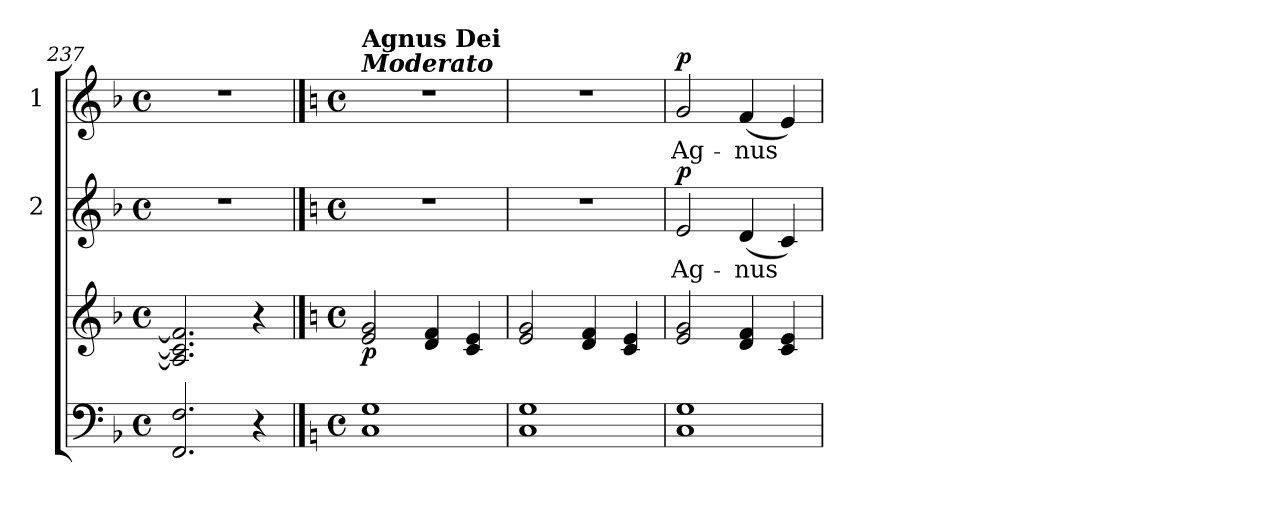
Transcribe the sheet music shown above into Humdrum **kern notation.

**kern	**kern	**dynam	**kern	**text	**dynam	**kern	**text	**dynam
*part3	*part3	*part3	*part2	*part2	*part2	*part1	*part1	*part1
*staff4	*staff3	*staff3/4	*staff2	*staff2	*staff2	*staff1	*staff1	*staff1
*	*	*	*I"2	*	*	*I"1	*	*
*clefF4	*clefG2	*	*clefG2	*	*	*clefG2	*	*
*k[b-]	*k[b-]	*	*k[b-]	*	*	*k[b-]	*	*
*F:	*F:	*	*F:	*	*	*F:	*	*
*M4/4	*M4/4	*	*M4/4	*	*	*M4/4	*	*
*met(c)	*met(c)	*	*met(c)	*	*	*met(c)	*	*
=237	=237	=237	=237	=237	=237	=237	=237	=237
2.FF/ 2.F/	2.A/] 2.c/] 2.f/]	.	1r	.	.	1r	.	.
4r	4r	.	.	.	.	.	.	.
!!LO:PB:g=z
==238	==238	==238	==238	==238	==238	==238	==238	==238
*k[]	*k[]	*	*k[]	*	*	*k[]	*	*
*C:	*C:	*	*C:	*	*	*C:	*	*
*M4/4	*M4/4	*	*M4/4	*	*	*M4/4	*	*
*met(c)	*met(c)	*	*met(c)	*	*	*met(c)	*	*
!	!	!	!	!	!	!LO:TX:a:Bi:t=Moderato	!	!
!	!	!	!	!	!	!LO:TX:a:B:t=Agnus Dei	!	!
!	!	!LO:DY:b	!	!	!	!	!	!
1C 1G	2e/ 2g/	p	1r	.	.	1r	.	.
.	4d/ 4f/	.	.	.	.	.	.	.
.	4c/ 4e/	.	.	.	.	.	.	.
=239	=239	=239	=239	=239	=239	=239	=239	=239
1C 1G	2e/ 2g/	.	1r	.	.	1r	.	.
.	4d/ 4f/	.	.	.	.	.	.	.
.	4c/ 4e/	.	.	.	.	.	.	.
=240	=240	=240	=240	=240	=240	=240	=240	=240
!	!	!	!	!LO:LY:b	!LO:DY:a	!	!LO:LY:b	!LO:DY:a
1C 1G	2e/ 2g/	.	2e/	Ag-	p	2g/	Ag-	p
!	!	!	!	!LO:LY:b	!	!	!LO:LY:b	!
.	4d/ 4f/	.	(<4d/	-nus	.	(<4f/	-nus	.
.	4c/ 4e/	.	4c/)	.	.	4e/)	.	.
=	=	=	=	=	=	=	=	=
*-	*-	*-	*-	*-	*-	*-	*-	*-
